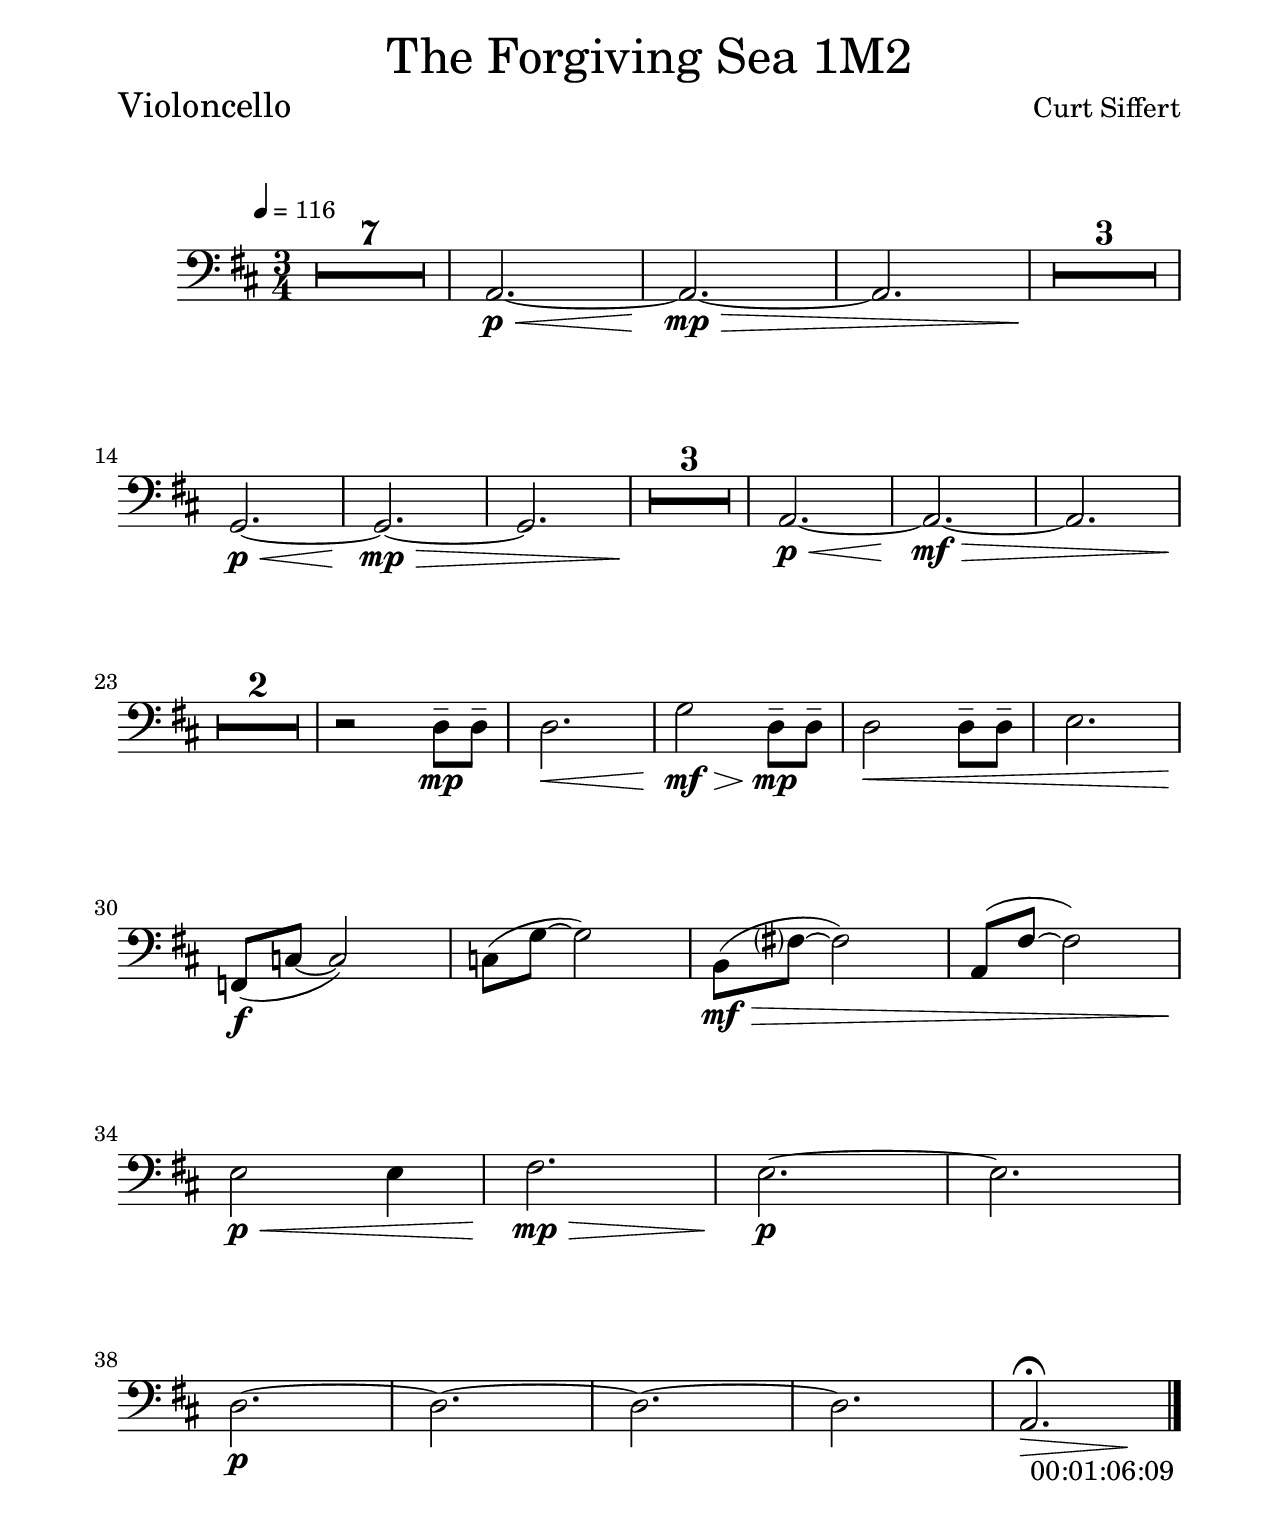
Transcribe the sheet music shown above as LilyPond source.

\version "2.16.0"
\include "english.ly"
\include "../lib/parts.ily"

\header {
  	instrument = "Violoncello"
}

\version "2.24.0"
\include "english.ly"

celloNotes = \relative c {

	\time 3/4
	\key d \major
	\set tieWaitForNote = ##t
	\clef bass
	
	R2.*7
	
	a2.\p\<~
	a2.\mp\>~
	a2.
	
	R2.*3\!

	\tag #'part { \break }

	g2.\p\<~
	g2.\mp\>~
	g2.

	R2.*3\!

	a2.\p\<~
	a2.\mf\>~
	a2.

	\tag #'part { \break }
	
	R2.*2\!
	
	r2 d8--\mp d-- |
	d2.\<
	g2\mf\> d8--\mp d-- |
	d2\< d8-- d-- |
	e2.
	
	\tag #'part { \break }

	f,8\f( c'8 ~ c2) |
	c8(g'8 ~ g2) |
	b,8\mf\>(fs'?8 ~ fs2) |
	a,8(fs'8 ~ fs2) |

	\tag #'part { \break }
	
	e2\p\< e4
	fs2.\mp\>
	e2.\p ~ 
	e2.

	\tag #'part { \break }
	
	d2.\p ~
	d ~
	d ~
	d ~
	
	<< {a2.\fermata } {s4\> s4 s4\!} >>
		
	\bar "|."
	\tag #'part {
		\override Score.RehearsalMark.direction = #DOWN
		\override Score.RehearsalMark.self-alignment-X = #RIGHT  
		\override Score.RehearsalMark.font-size = #0
		\mark "00:01:06:09"			
	}
	
}


{ 
	\everyPartScore
	\keepWithTag #'part \celloNotes	
}	
